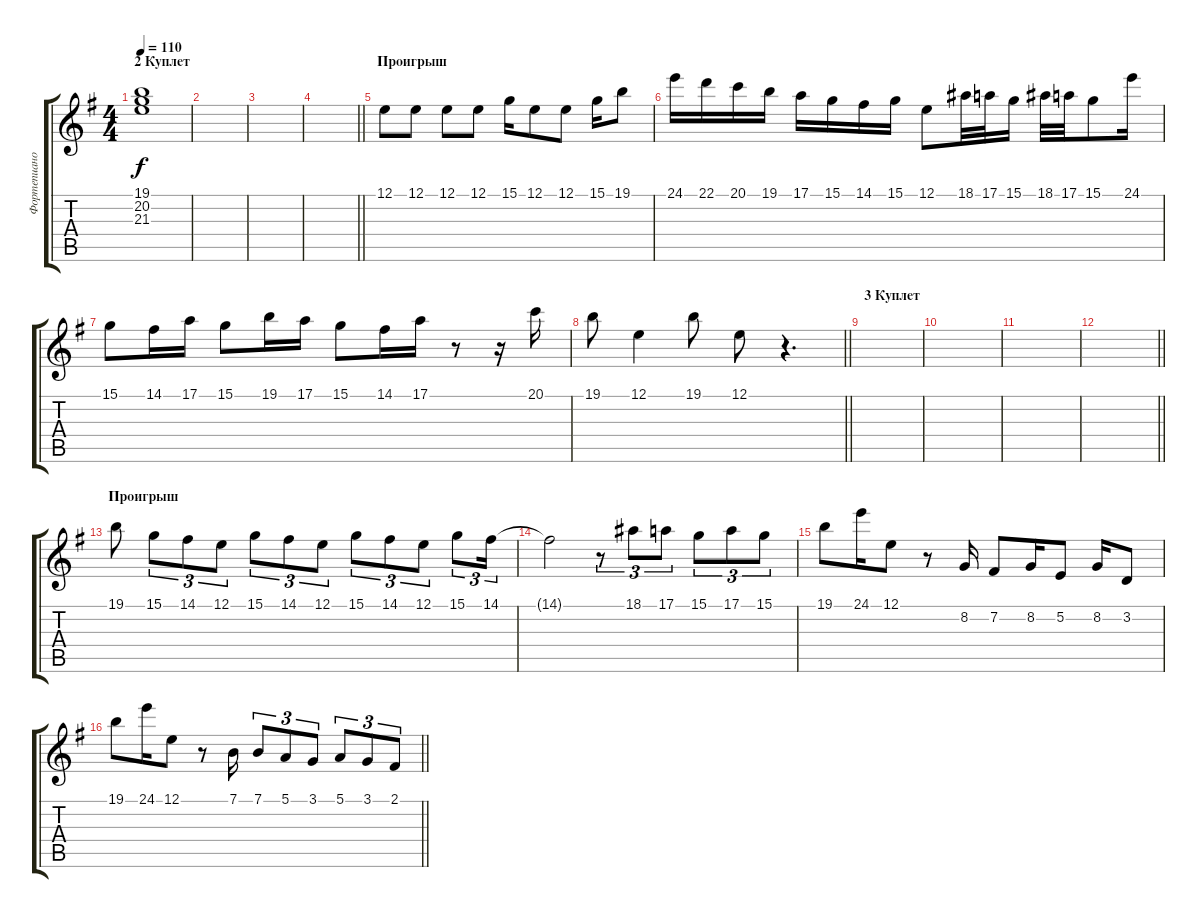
\track ("Фортепиано" "Фортепиано") {instrument electricgrandpiano}
\staff {score tabs}
\tuning (E4 B3 G3 D3 A2 E2) {hide}
\ts (4 4)
\section ("" "2 Куплет")
\tempo 110
\clef g2
\ks eminor
(19.1 20.2 21.3).1{dy f} |
|
|
\barLineRight lightlight
|
\section ("" "Проигрыш")
12.1.8 12.1.8 12.1.8 12.1.8 15.1.16 12.1.8 12.1.8 15.1.16 19.1.8 |
24.1.16 22.1.16 20.1.16 19.1.16 17.1.16 15.1.16 14.1.16 15.1.16 12.1.8 18.1.32 17.1.32 15.1.16 18.1.32 17.1.32 15.1.8 24.1.16 |
15.1.8 14.1.16 17.1.16 15.1.8 19.1.16 17.1.16 15.1.8 14.1.16 17.1.16 r.8 r.16 20.1.16 |
\barLineRight lightlight
19.1.8 12.1.4 19.1.8 12.1.8 r.4{d} |
\section ("" "3 Куплет")
|
|
|
\barLineRight lightlight
|
\section ("" "Проигрыш")
19.1.8 15.1.8{tu (3 2)} 14.1.8{tu (3 2)} 12.1.8{tu (3 2)} 15.1.8{tu (3 2)} 14.1.8{tu (3 2)} 12.1.8{tu (3 2)} 15.1.8{tu (3 2)} 14.1.8{tu (3 2)} 12.1.8{tu (3 2)} 15.1.8{tu (3 2)} 14.1.16{tu (3 2)} |
14.1{t}.2 r.8{tu (3 2)} 18.1.8{tu (3 2)} 17.1.8{tu (3 2)} 15.1.8{tu (3 2)} 17.1.8{tu (3 2)} 15.1.8{tu (3 2)} |
19.1.8 24.1.16 12.1.8 r.8 8.2.16 7.2.8 8.2.16 5.2.8 8.2.16 3.2.8 |
\barLineRight lightlight
19.1.8 24.1.16 12.1.8 r.8 7.1.16 7.1.8{tu (3 2)} 5.1.8{tu (3 2)} 3.1.8{tu (3 2)} 5.1.8{tu (3 2)} 3.1.8{tu (3 2)} 2.1.8{tu (3 2)}
